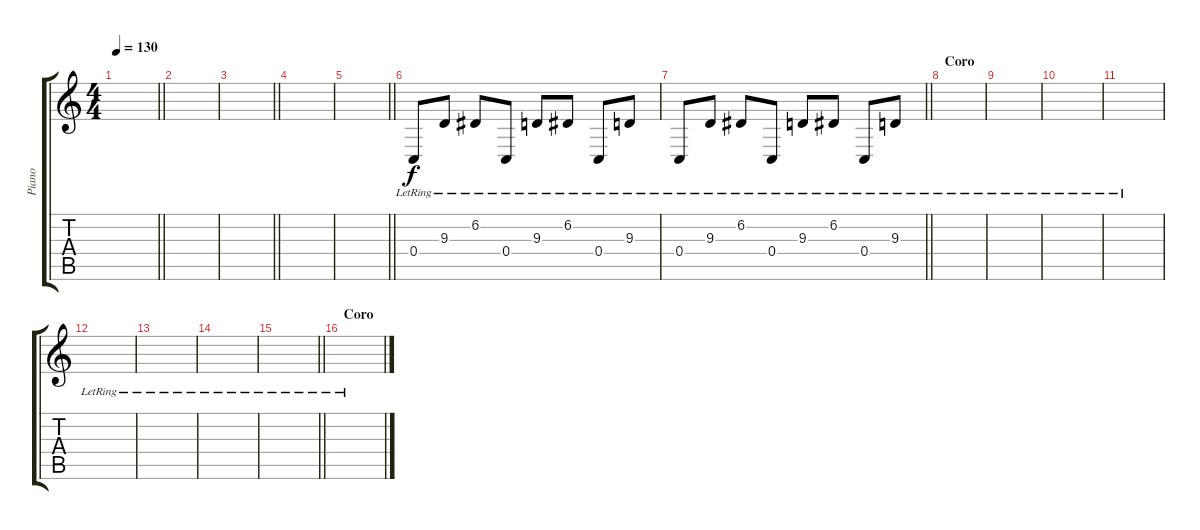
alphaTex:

\track ("Piano" "Piano") {instrument acousticgrandpiano}
\staff {score tabs}
\tuning (D4 A3 F3 C3 G2 C2) {hide}
\ts (4 4)
\tempo 130
\clef g2
\barLineRight lightlight
\ks c
|
|
\barLineRight lightlight
|
|
\barLineRight lightlight
|
0.4{lr}.8 9.3{lr}.8 6.2{lr}.8 0.4{lr}.8 9.3{lr}.8 6.2{lr}.8 0.4{lr}.8 9.3{lr}.8 |
\barLineRight lightlight
0.4{lr}.8 9.3{lr}.8 6.2{lr}.8 0.4{lr}.8 9.3{lr}.8 6.2{lr}.8 0.4{lr}.8 9.3{lr}.8 |
\section ("" "Coro")
|
|
|
|
|
|
|
\barLineRight lightlight
|
\section ("" "Coro")
